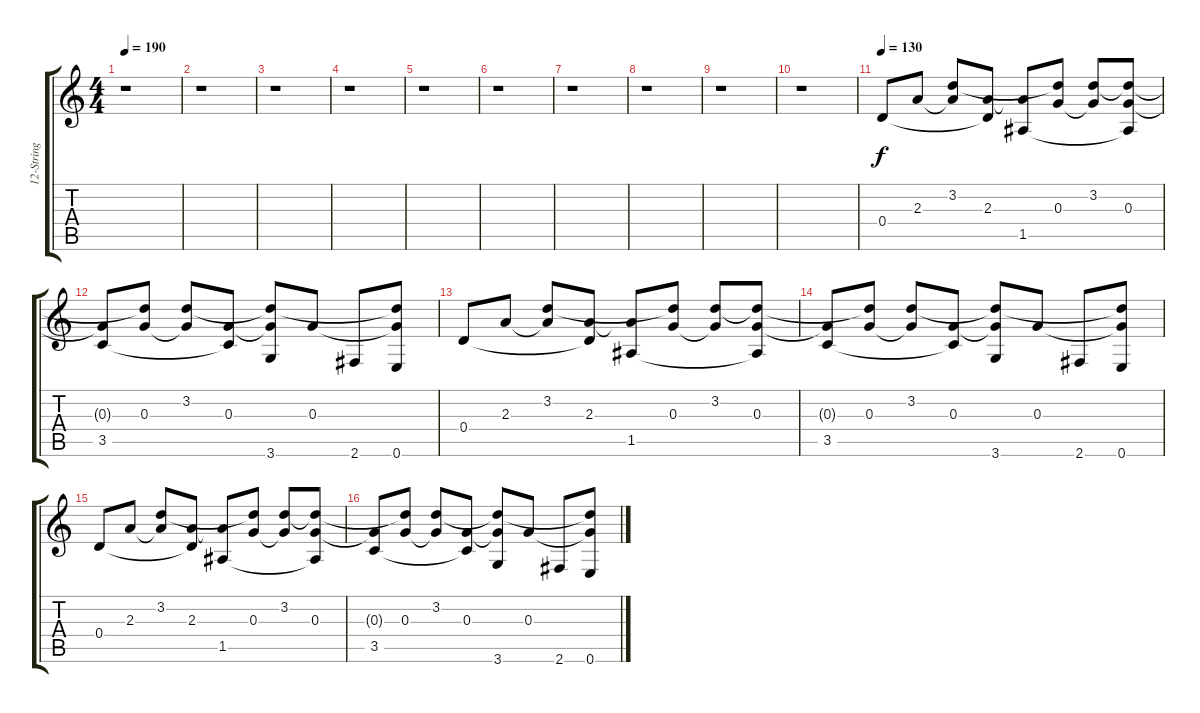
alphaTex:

\track ("12-String Acoustic" "12-String ") {instrument acousticguitarsteel}
\staff {score tabs}
\tuning (E4 B3 G3 D3 A2 E2) {hide}
\ts (4 4)
\tempo 190
\clef g2
\ks c
r.1{dy f} |
r.1 |
r.1 |
r.1 |
r.1 |
r.1 |
r.1 |
r.1 |
r.1 |
r.1 |
\tempo 130
0.4.8{balance 8} 2.3.8 (3.2 2.3{t}).8 (2.3 0.4{t}).8 (2.3{t} 1.5).8 (3.2{t} 0.3).8 (3.2 0.3{t}).8 (3.2{t} 0.3 1.5{t}).8 |
(0.3{t} 3.5).8 (3.2{t} 0.3).8 (3.2 0.3{t}).8 (0.3 3.5{t}).8 (3.2{t} 0.3{t} 3.6).8 0.3.8 2.6.8 (3.2{t} 0.3{t} 0.6).8 |
0.4.8 2.3.8 (3.2 2.3{t}).8 (2.3 0.4{t}).8 (2.3{t} 1.5).8 (3.2{t} 0.3).8 (3.2 0.3{t}).8 (3.2{t} 0.3 1.5{t}).8 |
(0.3{t} 3.5).8 (3.2{t} 0.3).8 (3.2 0.3{t}).8 (0.3 3.5{t}).8 (3.2{t} 0.3{t} 3.6).8 0.3.8 2.6.8 (3.2{t} 0.3{t} 0.6).8 |
0.4.8 2.3.8 (3.2 2.3{t}).8 (2.3 0.4{t}).8 (2.3{t} 1.5).8 (3.2{t} 0.3).8 (3.2 0.3{t}).8 (3.2{t} 0.3 1.5{t}).8 |
(0.3{t} 3.5).8 (3.2{t} 0.3).8 (3.2 0.3{t}).8 (0.3 3.5{t}).8 (3.2{t} 0.3{t} 3.6).8 0.3.8 2.6.8 (3.2{t} 0.3{t} 0.6).8
